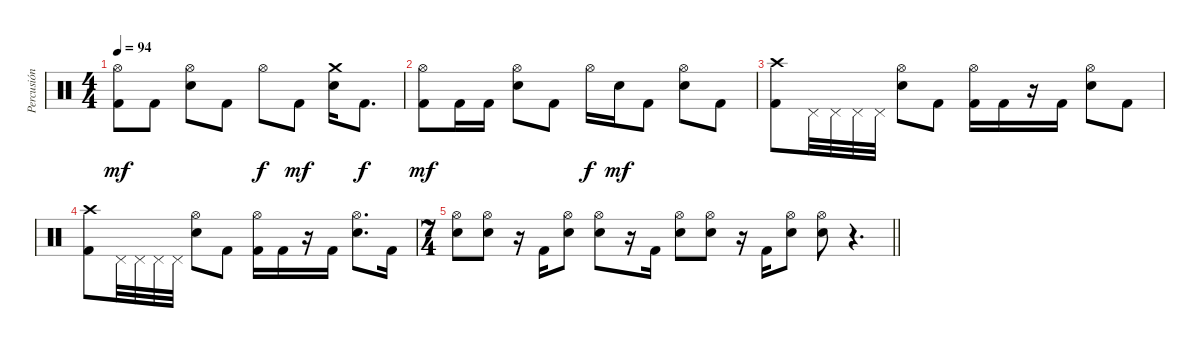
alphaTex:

\track ("Percusión" "Percusión") {instrument percussion}
\staff {score}
\articulation defaults
\ts (4 4)
\tempo 94
\clef neutral
\ks c
("Hi-Hat (open)" "Kick (hit) 2").8{dy mf} "Kick (hit) 2".8 ("Hi-Hat (open)" "Snare (hit) 2").8 "Kick (hit) 2".8 "Hi-Hat (open)".8{dy f} "Kick (hit) 2".8{dy mf} ("Crash medium (hit)" "Snare (hit) 2").16 "Kick (hit) 2".8{d dy f} |
("Hi-Hat (open)" "Kick (hit) 2").8{dy mf} "Kick (hit) 2".16 "Kick (hit) 2".16 ("Hi-Hat (open)" "Snare (hit) 2").8 "Kick (hit) 2".8 "Hi-Hat (open)".16{dy f} "Snare (hit) 2".16{dy mf} "Kick (hit) 2".8 ("Hi-Hat (open)" "Snare (hit) 2").8 "Kick (hit) 2".8 |
("Crash high (hit)" "Kick (hit) 2").8 "Pedal Hi-Hat (hit)".32 "Pedal Hi-Hat (hit)".32 "Pedal Hi-Hat (hit)".32 "Pedal Hi-Hat (hit)".32 ("Hi-Hat (open)" "Snare (hit) 2").8 "Kick (hit) 2".8 ("Hi-Hat (open)" "Kick (hit) 2").16 "Kick (hit) 2".16 r.16 "Kick (hit) 2".16 ("Hi-Hat (open)" "Snare (hit) 2").8 "Kick (hit) 2".8 |
("Crash high (hit)" "Kick (hit) 2").8 "Pedal Hi-Hat (hit)".32 "Pedal Hi-Hat (hit)".32 "Pedal Hi-Hat (hit)".32 "Pedal Hi-Hat (hit)".32 ("Hi-Hat (open)" "Snare (hit) 2").8 "Kick (hit) 2".8 ("Hi-Hat (open)" "Kick (hit) 2").16 "Kick (hit) 2".16 r.16 "Kick (hit) 2".16 ("Hi-Hat (open)" "Snare (hit) 2").8{d} "Kick (hit) 2".16 |
\ts (7 4)
\barLineRight lightlight
("Hi-Hat (open)" "Snare (hit) 2").8 ("Hi-Hat (open)" "Snare (hit) 2").8 r.16 "Kick (hit) 2".16 ("Hi-Hat (open)" "Snare (hit) 2").8 ("Hi-Hat (open)" "Snare (hit) 2").8 r.16 "Kick (hit) 2".16 ("Hi-Hat (open)" "Snare (hit) 2").8 ("Hi-Hat (open)" "Snare (hit) 2").8 r.16 "Kick (hit) 2".16 ("Hi-Hat (open)" "Snare (hit) 2").8 ("Hi-Hat (open)" "Snare (hit) 2").8 r.4{d}
